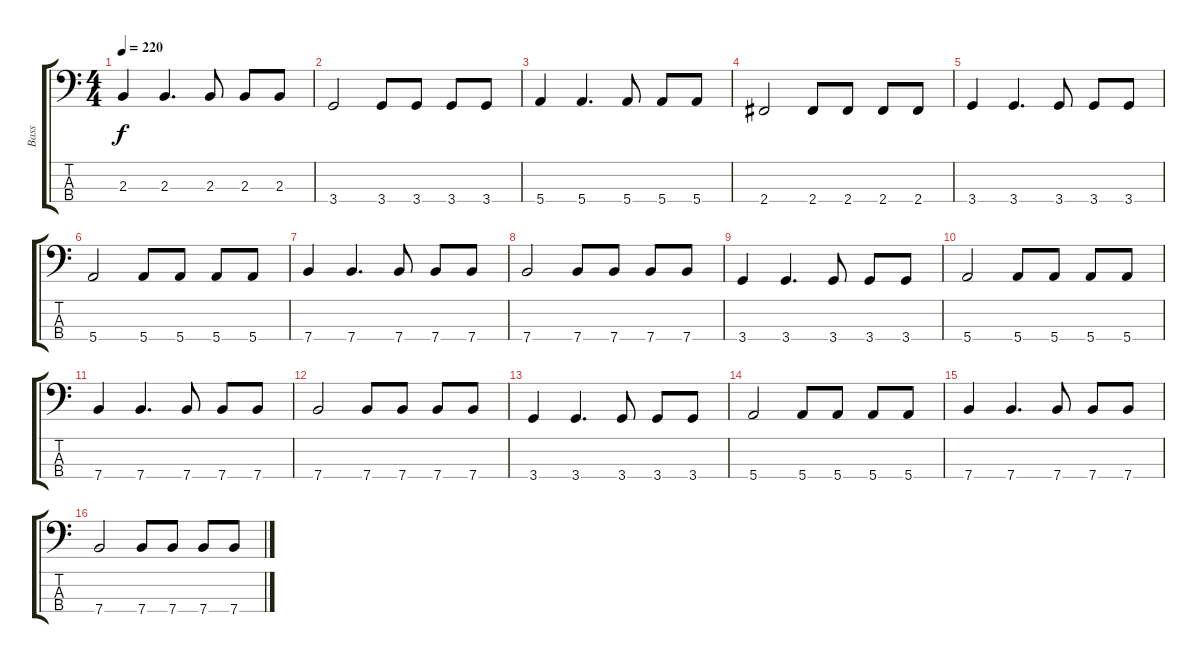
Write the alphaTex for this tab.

\track ("Bass" "Bass") {instrument electricbasspick}
\staff {score tabs}
\tuning (G2 D2 A1 E1) {hide}
\ts (4 4)
\tempo 220
\clef f4
\ks c
2.3.4{dy f} 2.3.4{d} 2.3.8 2.3.8 2.3.8 |
3.4.2 3.4.8 3.4.8 3.4.8 3.4.8 |
5.4.4 5.4.4{d} 5.4.8 5.4.8 5.4.8 |
2.4.2 2.4.8 2.4.8 2.4.8 2.4.8 |
3.4.4 3.4.4{d} 3.4.8 3.4.8 3.4.8 |
5.4.2 5.4.8 5.4.8 5.4.8 5.4.8 |
7.4.4 7.4.4{d} 7.4.8 7.4.8 7.4.8 |
7.4.2 7.4.8 7.4.8 7.4.8 7.4.8 |
3.4.4 3.4.4{d} 3.4.8 3.4.8 3.4.8 |
5.4.2 5.4.8 5.4.8 5.4.8 5.4.8 |
7.4.4 7.4.4{d} 7.4.8 7.4.8 7.4.8 |
7.4.2 7.4.8 7.4.8 7.4.8 7.4.8 |
3.4.4 3.4.4{d} 3.4.8 3.4.8 3.4.8 |
5.4.2 5.4.8 5.4.8 5.4.8 5.4.8 |
7.4.4 7.4.4{d} 7.4.8 7.4.8 7.4.8 |
7.4.2 7.4.8 7.4.8 7.4.8 7.4.8
